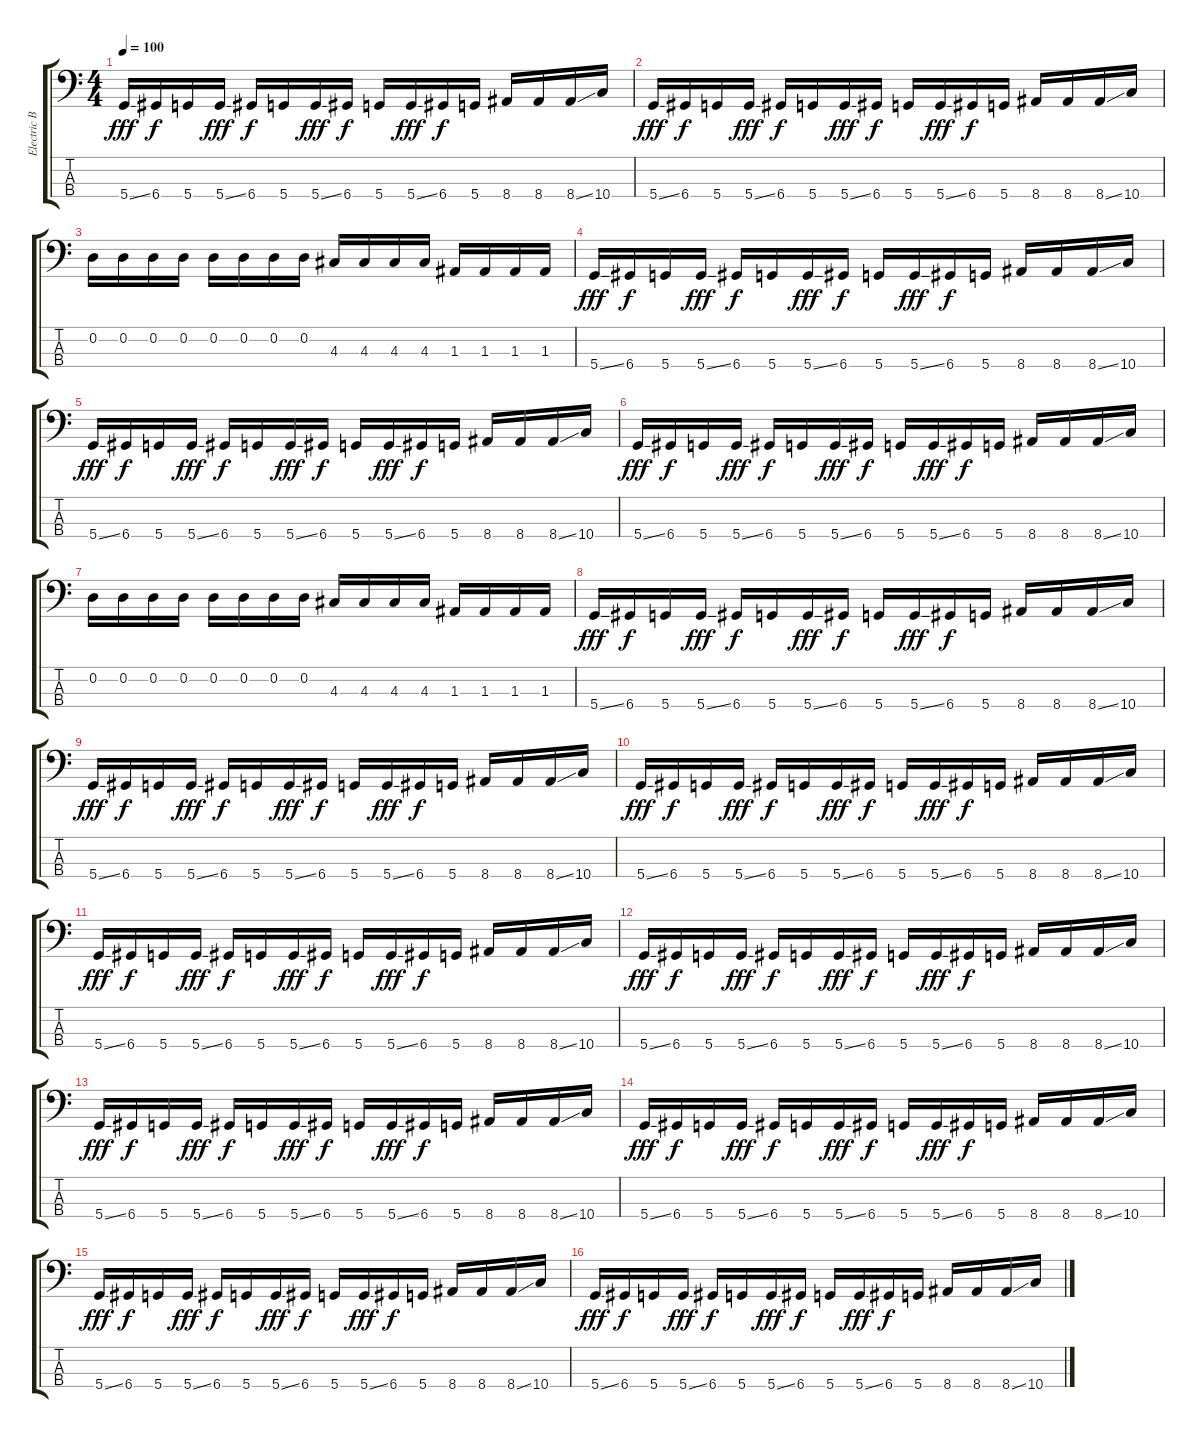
\track ("Electric Bass" "Electric B") {instrument electricbassfinger}
\staff {score tabs}
\tuning (G2 D2 A1 D1) {hide}
\ts (4 4)
\tempo 100
\clef f4
\ks c
5.4{ss}.16{dy fff} 6.4.16{dy f} 5.4.16 5.4{ss}.16{dy fff} 6.4.16{dy f} 5.4.16 5.4{ss}.16{dy fff} 6.4.16{dy f} 5.4.16 5.4{ss}.16{dy fff} 6.4.16{dy f} 5.4.16 8.4.16 8.4.16 8.4{ss}.16 10.4.16 |
5.4{ss}.16{dy fff} 6.4.16{dy f} 5.4.16 5.4{ss}.16{dy fff} 6.4.16{dy f} 5.4.16 5.4{ss}.16{dy fff} 6.4.16{dy f} 5.4.16 5.4{ss}.16{dy fff} 6.4.16{dy f} 5.4.16 8.4.16 8.4.16 8.4{ss}.16 10.4.16 |
0.2.16 0.2.16 0.2.16 0.2.16 0.2.16 0.2.16 0.2.16 0.2.16 4.3.16 4.3.16 4.3.16 4.3.16 1.3.16 1.3.16 1.3.16 1.3.16 |
5.4{ss}.16{dy fff} 6.4.16{dy f} 5.4.16 5.4{ss}.16{dy fff} 6.4.16{dy f} 5.4.16 5.4{ss}.16{dy fff} 6.4.16{dy f} 5.4.16 5.4{ss}.16{dy fff} 6.4.16{dy f} 5.4.16 8.4.16 8.4.16 8.4{ss}.16 10.4.16 |
5.4{ss}.16{dy fff} 6.4.16{dy f} 5.4.16 5.4{ss}.16{dy fff} 6.4.16{dy f} 5.4.16 5.4{ss}.16{dy fff} 6.4.16{dy f} 5.4.16 5.4{ss}.16{dy fff} 6.4.16{dy f} 5.4.16 8.4.16 8.4.16 8.4{ss}.16 10.4.16 |
5.4{ss}.16{dy fff} 6.4.16{dy f} 5.4.16 5.4{ss}.16{dy fff} 6.4.16{dy f} 5.4.16 5.4{ss}.16{dy fff} 6.4.16{dy f} 5.4.16 5.4{ss}.16{dy fff} 6.4.16{dy f} 5.4.16 8.4.16 8.4.16 8.4{ss}.16 10.4.16 |
0.2.16 0.2.16 0.2.16 0.2.16 0.2.16 0.2.16 0.2.16 0.2.16 4.3.16 4.3.16 4.3.16 4.3.16 1.3.16 1.3.16 1.3.16 1.3.16 |
5.4{ss}.16{dy fff} 6.4.16{dy f} 5.4.16 5.4{ss}.16{dy fff} 6.4.16{dy f} 5.4.16 5.4{ss}.16{dy fff} 6.4.16{dy f} 5.4.16 5.4{ss}.16{dy fff} 6.4.16{dy f} 5.4.16 8.4.16 8.4.16 8.4{ss}.16 10.4.16 |
5.4{ss}.16{dy fff} 6.4.16{dy f} 5.4.16 5.4{ss}.16{dy fff} 6.4.16{dy f} 5.4.16 5.4{ss}.16{dy fff} 6.4.16{dy f} 5.4.16 5.4{ss}.16{dy fff} 6.4.16{dy f} 5.4.16 8.4.16 8.4.16 8.4{ss}.16 10.4.16 |
5.4{ss}.16{dy fff} 6.4.16{dy f} 5.4.16 5.4{ss}.16{dy fff} 6.4.16{dy f} 5.4.16 5.4{ss}.16{dy fff} 6.4.16{dy f} 5.4.16 5.4{ss}.16{dy fff} 6.4.16{dy f} 5.4.16 8.4.16 8.4.16 8.4{ss}.16 10.4.16 |
5.4{ss}.16{dy fff} 6.4.16{dy f} 5.4.16 5.4{ss}.16{dy fff} 6.4.16{dy f} 5.4.16 5.4{ss}.16{dy fff} 6.4.16{dy f} 5.4.16 5.4{ss}.16{dy fff} 6.4.16{dy f} 5.4.16 8.4.16 8.4.16 8.4{ss}.16 10.4.16 |
5.4{ss}.16{dy fff} 6.4.16{dy f} 5.4.16 5.4{ss}.16{dy fff} 6.4.16{dy f} 5.4.16 5.4{ss}.16{dy fff} 6.4.16{dy f} 5.4.16 5.4{ss}.16{dy fff} 6.4.16{dy f} 5.4.16 8.4.16 8.4.16 8.4{ss}.16 10.4.16 |
5.4{ss}.16{dy fff} 6.4.16{dy f} 5.4.16 5.4{ss}.16{dy fff} 6.4.16{dy f} 5.4.16 5.4{ss}.16{dy fff} 6.4.16{dy f} 5.4.16 5.4{ss}.16{dy fff} 6.4.16{dy f} 5.4.16 8.4.16 8.4.16 8.4{ss}.16 10.4.16 |
5.4{ss}.16{dy fff} 6.4.16{dy f} 5.4.16 5.4{ss}.16{dy fff} 6.4.16{dy f} 5.4.16 5.4{ss}.16{dy fff} 6.4.16{dy f} 5.4.16 5.4{ss}.16{dy fff} 6.4.16{dy f} 5.4.16 8.4.16 8.4.16 8.4{ss}.16 10.4.16 |
5.4{ss}.16{dy fff} 6.4.16{dy f} 5.4.16 5.4{ss}.16{dy fff} 6.4.16{dy f} 5.4.16 5.4{ss}.16{dy fff} 6.4.16{dy f} 5.4.16 5.4{ss}.16{dy fff} 6.4.16{dy f} 5.4.16 8.4.16 8.4.16 8.4{ss}.16 10.4.16 |
5.4{ss}.16{dy fff} 6.4.16{dy f} 5.4.16 5.4{ss}.16{dy fff} 6.4.16{dy f} 5.4.16 5.4{ss}.16{dy fff} 6.4.16{dy f} 5.4.16 5.4{ss}.16{dy fff} 6.4.16{dy f} 5.4.16 8.4.16 8.4.16 8.4{ss}.16 10.4.16
